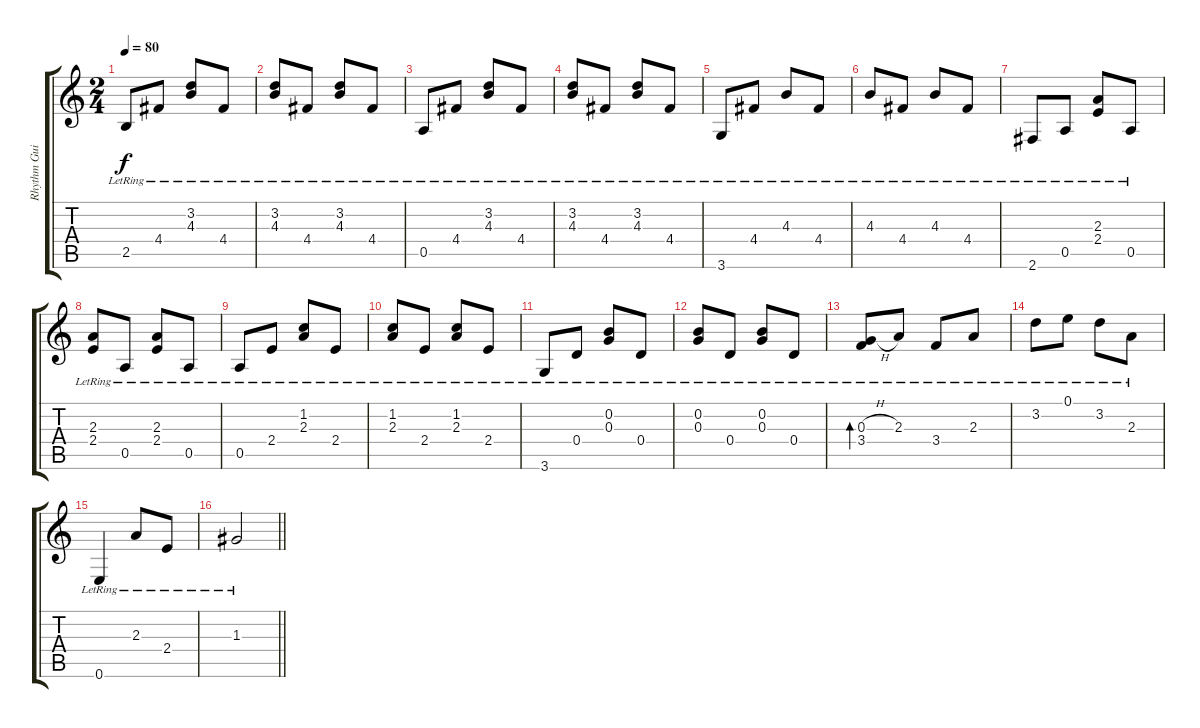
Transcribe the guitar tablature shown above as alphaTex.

\track ("Rhythm Guitar" "Rhythm Gui") {instrument acousticguitarsteel}
\staff {score tabs}
\tuning (E4 B3 G3 D3 A2 E2) {hide}
\ts (2 4)
\tempo 80
\clef g2
\ks c
2.5{lr}.8{dy f} 4.4{lr}.8 (3.2{lr} 4.3{lr}).8 4.4{lr}.8 |
(3.2{lr} 4.3{lr}).8 4.4{lr}.8 (3.2{lr} 4.3{lr}).8 4.4{lr}.8 |
0.5{lr}.8 4.4{lr}.8 (3.2{lr} 4.3{lr}).8 4.4{lr}.8 |
(3.2{lr} 4.3{lr}).8 4.4{lr}.8 (3.2{lr} 4.3{lr}).8 4.4{lr}.8 |
3.6{lr}.8 4.4{lr}.8 4.3{lr}.8 4.4{lr}.8 |
4.3{lr}.8 4.4{lr}.8 4.3{lr}.8 4.4{lr}.8 |
2.6{lr}.8 0.5{lr}.8 (2.3{lr} 2.4{lr}).8 0.5{lr}.8 |
(2.3{lr} 2.4{lr}).8 0.5{lr}.8 (2.3{lr} 2.4{lr}).8 0.5{lr}.8 |
0.5{lr}.8 2.4{lr}.8 (1.2{lr} 2.3{lr}).8 2.4{lr}.8 |
(1.2{lr} 2.3{lr}).8 2.4{lr}.8 (1.2{lr} 2.3{lr}).8 2.4{lr}.8 |
3.6{lr}.8 0.4{lr}.8 (0.2{lr} 0.3{lr}).8 0.4{lr}.8 |
(0.2{lr} 0.3{lr}).8 0.4{lr}.8 (0.2{lr} 0.3{lr}).8 0.4{lr}.8 |
(0.3{h lr} 3.4{lr}).8{bd 120} 2.3{lr}.8 3.4{lr}.8 2.3{lr}.8 |
3.2{lr}.8 0.1{lr}.8 3.2{lr}.8 2.3{lr}.8 |
0.6{lr}.4 2.3{lr}.8 2.4{lr}.8 |
\barLineRight lightlight
1.3{lr}.2
